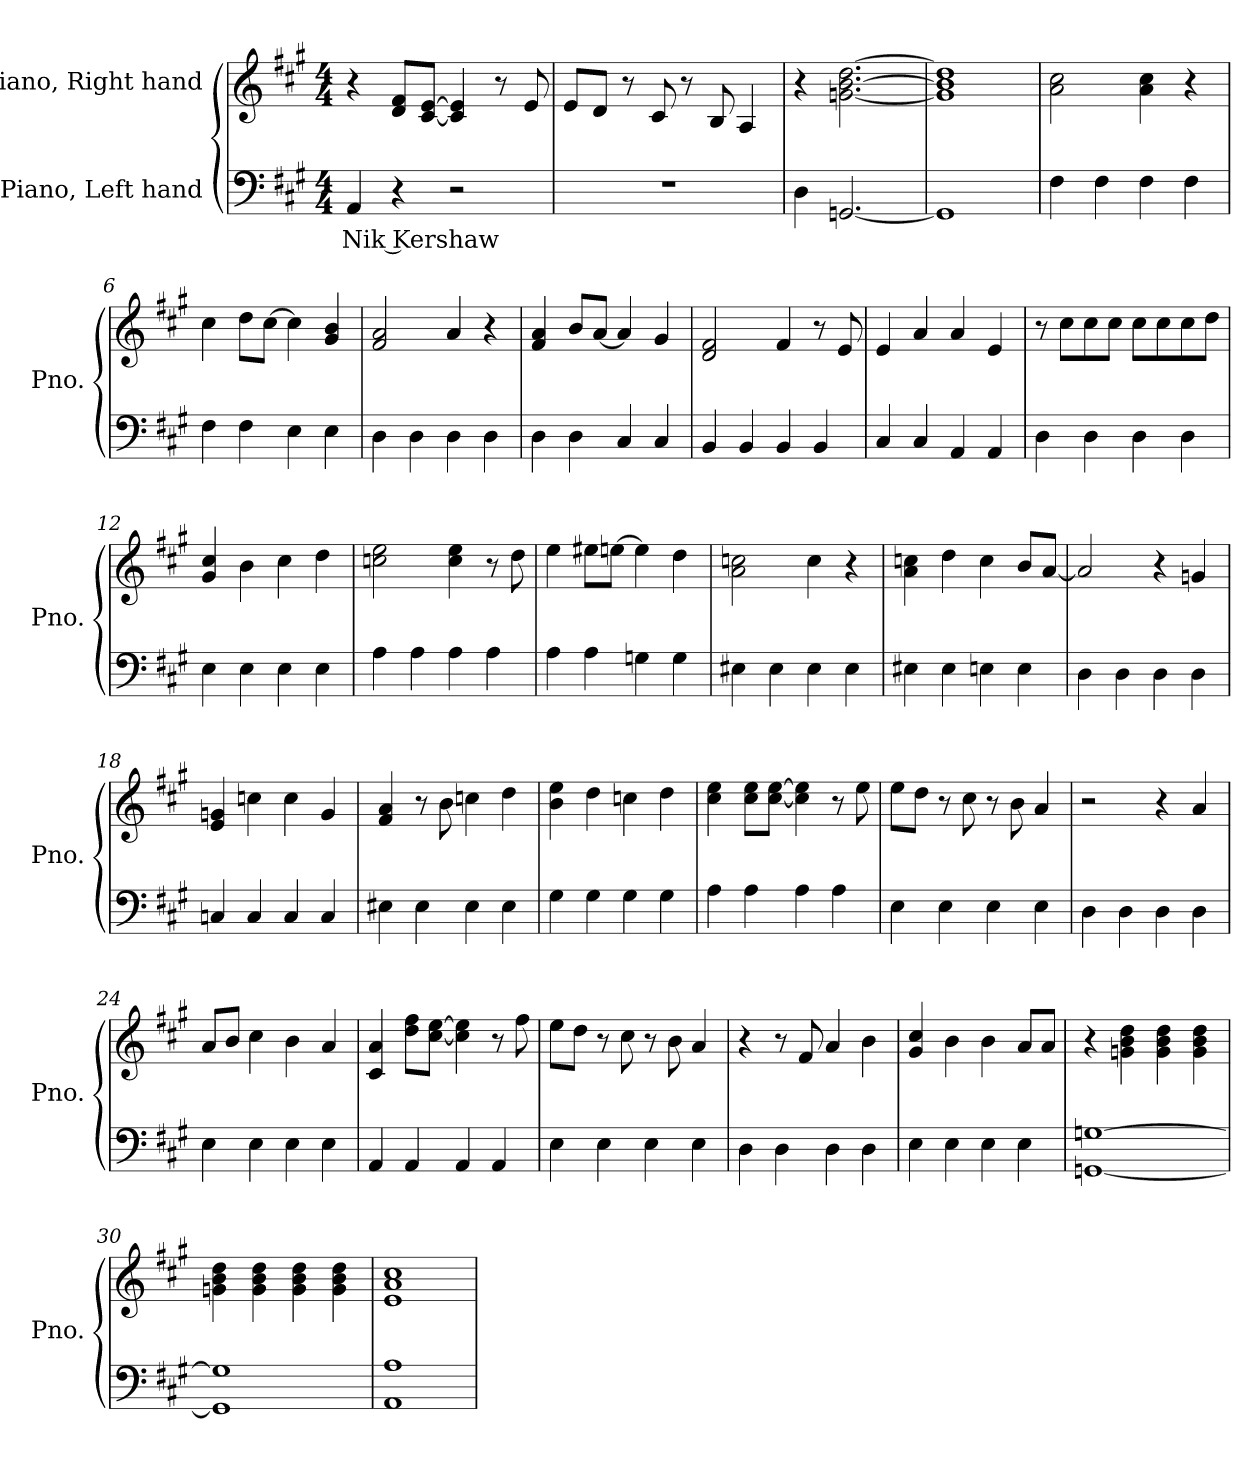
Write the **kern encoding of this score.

**kern	**text	**kern
*part2	*part2	*part1
*staff2	*staff2	*staff1
*I"Piano, Left hand	*	*I"Piano, Right hand
*I'Pno.	*	*I'Pno.
*clefF4	*	*clefG2
*k[f#c#g#]	*	*k[f#c#g#]
*M4/4	*	*M4/4
*MM120	*	*MM120
=1	=1	=1
!	!LO:LY:b	!
4AA/	Nik Kershaw	4r
4r	.	8d/ 8f#/L
.	.	[8c#/ [8e/J
2r	.	4c#/] 4e/]
.	.	8r
.	.	8e/
=2	=2	=2
1r	.	8e/L
.	.	8d/J
.	.	8r
.	.	8c#/
.	.	8r
.	.	8B/
.	.	4A/
=3	=3	=3
4D\	.	4r
[2.GGn/	.	[2.gn\ [2.b\ [2.dd\
=4	=4	=4
1GG]	.	1g] 1b] 1dd]
=5	=5	=5
4F#\	.	2a\ 2cc#\
4F#\	.	.
4F#\	.	4a\ 4cc#\
4F#\	.	4r
!!LO:LB:g=z
=6	=6	=6
4F#\	.	4cc#\
4F#\	.	8dd\L
.	.	[8cc#\J
4E\	.	4cc#\]
4E\	.	4g#/ 4b/
=7	=7	=7
4D\	.	2f#/ 2a/
4D\	.	.
4D\	.	4a/
4D\	.	4r
=8	=8	=8
4D\	.	4f#/ 4a/
4D\	.	8b/L
.	.	[8a/J
4C#/	.	4a/]
4C#/	.	4g#/
=9	=9	=9
4BB/	.	2d/ 2f#/
4BB/	.	.
4BB/	.	4f#/
4BB/	.	8r
.	.	8e/
=10	=10	=10
4C#/	.	4e/
4C#/	.	4a/
4AA/	.	4a/
4AA/	.	4e/
=11	=11	=11
4D\	.	8r
.	.	8cc#\L
4D\	.	8cc#\
.	.	8cc#\J
4D\	.	8cc#\L
.	.	8cc#\
4D\	.	8cc#\
.	.	8dd\J
=12	=12	=12
4E\	.	4g#/ 4cc#/
4E\	.	4b\
4E\	.	4cc#\
4E\	.	4dd\
!!LO:LB:g=z
=13	=13	=13
4A\	.	2ccn\ 2ee\
4A\	.	.
4A\	.	4cc\ 4ee\
4A\	.	8r
.	.	8dd\
=14	=14	=14
4A\	.	4ee\
4A\	.	8ee#X\L
.	.	[8een\J
4Gn\	.	4ee\]
4G\	.	4dd\
=15	=15	=15
4E#X\	.	2a\ 2ccn\
4E#\	.	.
4E#\	.	4cc\
4E#\	.	4r
=16	=16	=16
4E#X\	.	4a\ 4ccn\
4E#\	.	4dd\
4En\	.	4cc\
4E\	.	8b/L
.	.	[8a/J
=17	=17	=17
4D\	.	2a/]
4D\	.	.
4D\	.	4r
4D\	.	4gn/
=18	=18	=18
4Cn/	.	4e/ 4gn/
4C/	.	4ccn\
4C/	.	4cc\
4C/	.	4g/
=19	=19	=19
4E#X\	.	4f#/ 4a/
4E#\	.	8r
.	.	8b\
4E#\	.	4ccn\
4E#\	.	4dd\
!!LO:LB:g=z
=20	=20	=20
4G#\	.	4b\ 4ee\
4G#\	.	4dd\
4G#\	.	4ccn\
4G#\	.	4dd\
=21	=21	=21
4A\	.	4cc#\ 4ee\
4A\	.	8cc#\ 8ee\L
.	.	[8cc#\ [8ee\J
4A\	.	4cc#\] 4ee\]
4A\	.	8r
.	.	8ee\
=22	=22	=22
4E\	.	8ee\L
.	.	8dd\J
4E\	.	8r
.	.	8cc#\
4E\	.	8r
.	.	8b\
4E\	.	4a/
=23	=23	=23
4D\	.	2r
4D\	.	.
4D\	.	4r
4D\	.	4a/
=24	=24	=24
4E\	.	8a/L
.	.	8b/J
4E\	.	4cc#\
4E\	.	4b\
4E\	.	4a/
=25	=25	=25
4AA/	.	4c#/ 4a/
4AA/	.	8dd\ 8ff#\L
.	.	[8cc#\ [8ee\J
4AA/	.	4cc#\] 4ee\]
4AA/	.	8r
.	.	8ff#\
!!LO:LB:g=z
=26	=26	=26
4E\	.	8ee\L
.	.	8dd\J
4E\	.	8r
.	.	8cc#\
4E\	.	8r
.	.	8b\
4E\	.	4a/
=27	=27	=27
4D\	.	4r
4D\	.	8r
.	.	8f#/
4D\	.	4a/
4D\	.	4b\
=28	=28	=28
4E\	.	4g#/ 4cc#/
4E\	.	4b\
4E\	.	4b\
4E\	.	8a/L
.	.	8a/J
=29	=29	=29
[1GGn [1Gn	.	4r
.	.	4gn\ 4b\ 4dd\
.	.	4g\ 4b\ 4dd\
.	.	4g\ 4b\ 4dd\
=30	=30	=30
1GG] 1G]	.	4gn\ 4b\ 4dd\
.	.	4g\ 4b\ 4dd\
.	.	4g\ 4b\ 4dd\
.	.	4g\ 4b\ 4dd\
=31	=31	=31
1AA 1A	.	1e 1a 1cc#
=	=	=
*-	*-	*-
